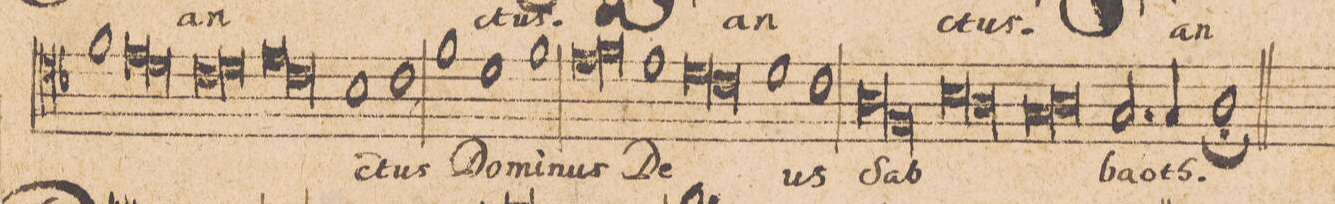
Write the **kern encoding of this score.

**kern	**text
*I"[TENOR.]	*
*clefC4	*
*k[b-]	*
*met(c|)	*
*M2/1	*
1f	.
=13-	=13-
*lig	*
1e	.
1d	.
*Xlig	*
=14-	=14-
*lig	*
1c	.
1d	.
*Xlig	*
=15-	=15-
*lig	*
1e	.
1c	.
*Xlig	*
=16-	=16-
1B-	.
1c,	-ctus
=17-	=17-
1f	Do-
1d	.
=18-	=18-
1f	-mi-
*lig	*
1e	-nus
=19-	=19-
1f	.
*Xlig	*
1e	De-
=20-	=20-
*lig	*
1d	.
1c	.
*Xlig	*
=21-	=21-
1d	.
1c	-us
=22-	=22-
*lig	*
1A	Sab-
1F	.
*Xlig	*
=23-	=23-
*lig	*
1B-	.
1A	.
*Xlig	*
=24-	=24-
*lig	*
1G	.
1A	.
*Xlig	*
=25-	=25-
2.G/	.
4G/	-ba-
1A;<	-oth.
=26||	=26||
*-	*-
